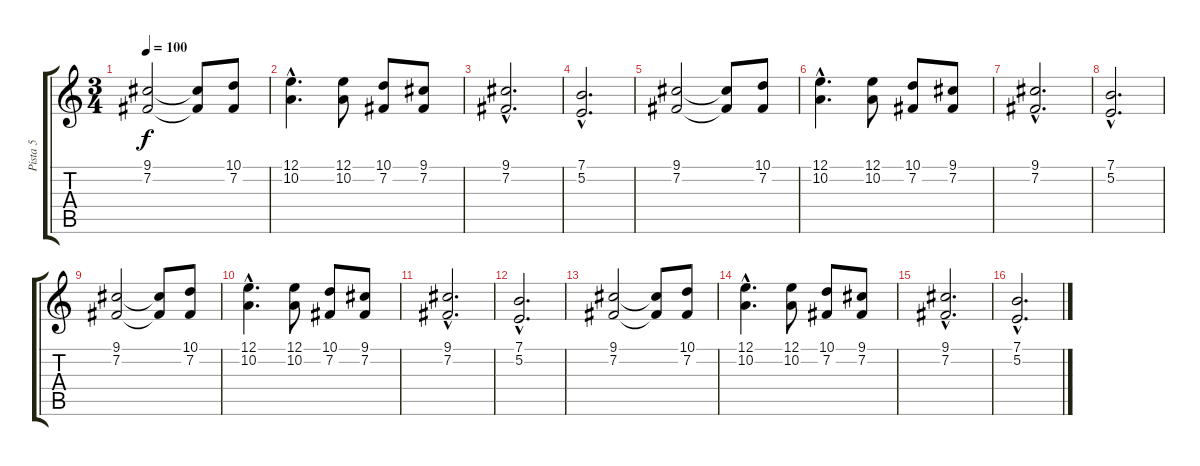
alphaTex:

\track ("Pista 5" "Pista 5") {instrument stringensemble1}
\staff {score tabs}
\tuning (E4 B3 G3 D3 A2 E2) {hide}
\ts (3 4)
\tempo 100
\clef g2
\ks c
(9.1 7.2).2{dy f} (9.1{t} 7.2{t}).8 (10.1 7.2).8 |
(12.1{hac} 10.2{hac}).4{d} (12.1 10.2).8 (10.1 7.2).8 (9.1 7.2).8 |
(9.1{hac} 7.2{hac}).2{d} |
(7.1{hac} 5.2{hac}).2{d} |
(9.1 7.2).2 (9.1{t} 7.2{t}).8 (10.1 7.2).8 |
(12.1{hac} 10.2{hac}).4{d} (12.1 10.2).8 (10.1 7.2).8 (9.1 7.2).8 |
(9.1{hac} 7.2{hac}).2{d} |
(7.1{hac} 5.2{hac}).2{d} |
(9.1 7.2).2 (9.1{t} 7.2{t}).8 (10.1 7.2).8 |
(12.1{hac} 10.2{hac}).4{d} (12.1 10.2).8 (10.1 7.2).8 (9.1 7.2).8 |
(9.1{hac} 7.2{hac}).2{d} |
(7.1{hac} 5.2{hac}).2{d} |
(9.1 7.2).2 (9.1{t} 7.2{t}).8 (10.1 7.2).8 |
(12.1{hac} 10.2{hac}).4{d} (12.1 10.2).8 (10.1 7.2).8 (9.1 7.2).8 |
(9.1{hac} 7.2{hac}).2{d} |
(7.1{hac} 5.2{hac}).2{d}
